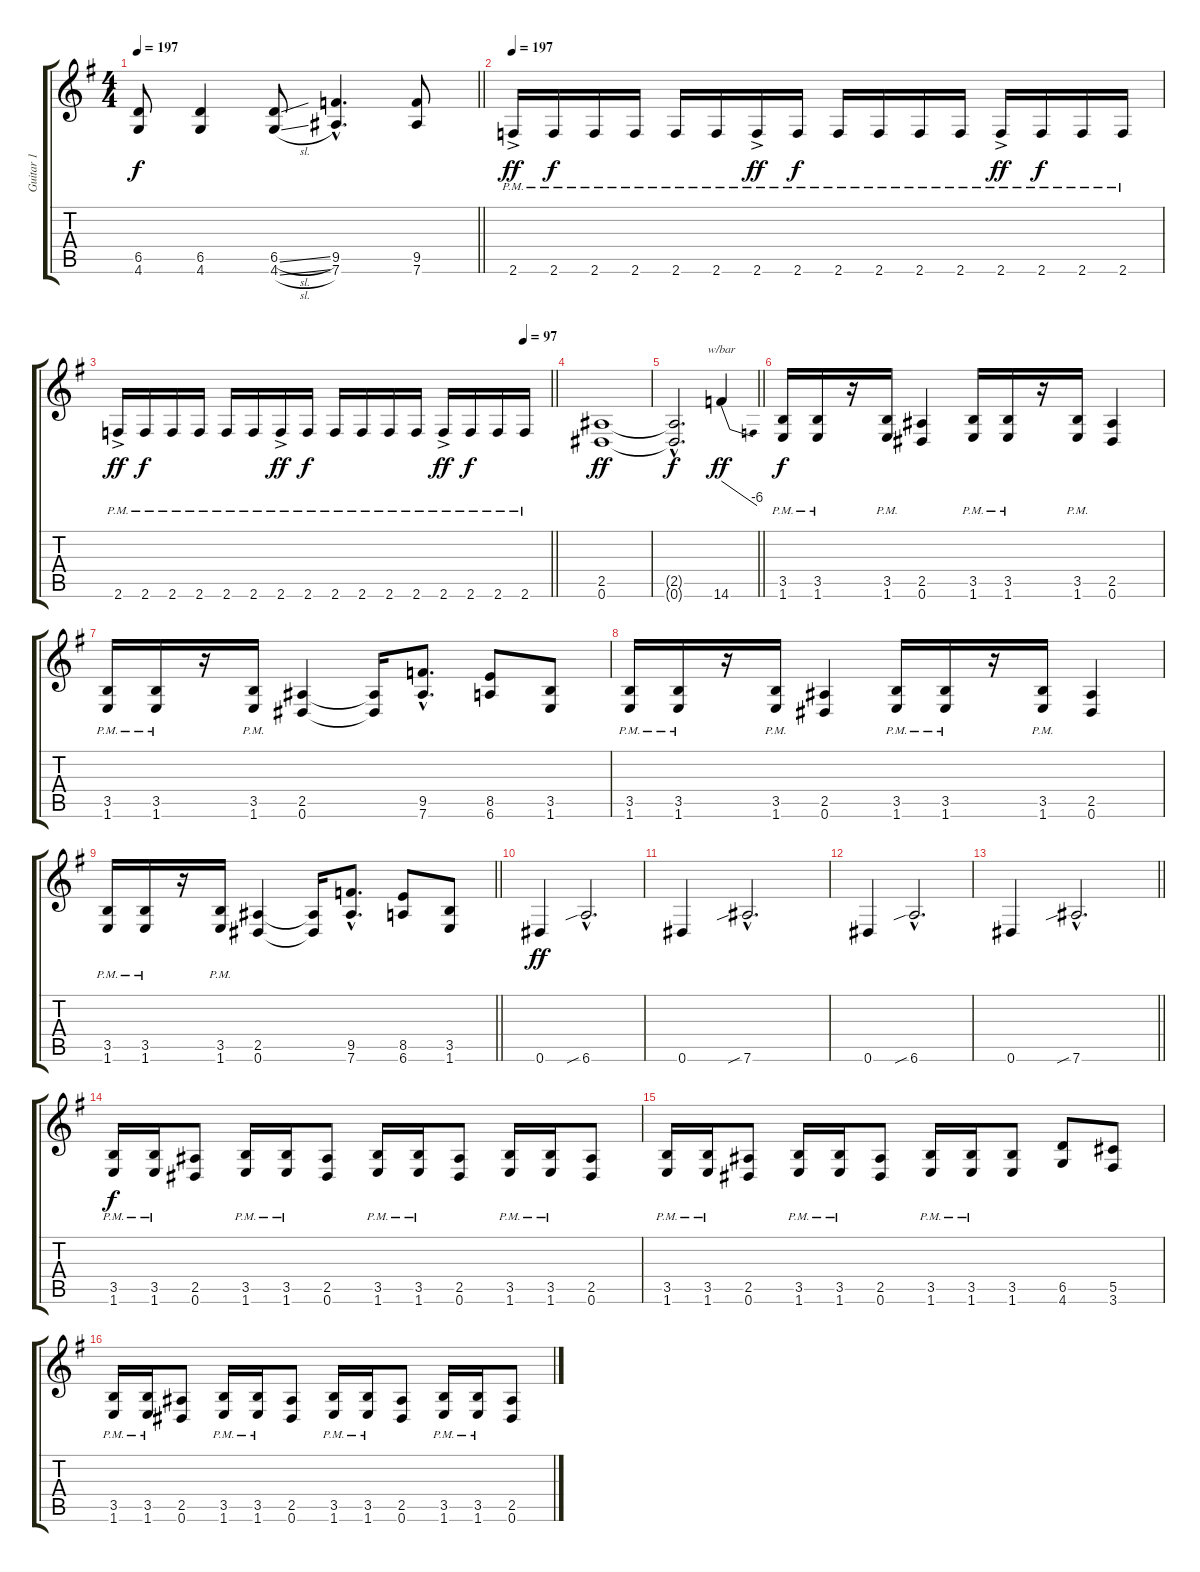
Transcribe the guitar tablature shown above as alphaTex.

\track ("Guitar 1" "Guitar 1") {instrument distortionguitar}
\staff {score tabs}
\tuning (Eb4 Bb3 Gb3 Db3 Ab2 Eb2) {hide}
\ts (4 4)
\tempo 197
\clef g2
\barLineRight lightlight
\ks eminor
(6.5 4.6).8{dy f} (6.5 4.6).4 (6.5{sl} 4.6{sl}).8 (9.5{hac} 7.6{hac}).4{d} (9.5 7.6).8 |
\tempo 197
2.6{ac pm}.16{dy ff} 2.6{pm}.16{dy f} 2.6{pm}.16 2.6{pm}.16 2.6{pm}.16 2.6{pm}.16 2.6{ac pm}.16{dy ff} 2.6{pm}.16{dy f} 2.6{pm}.16 2.6{pm}.16 2.6{pm}.16 2.6{pm}.16 2.6{ac pm}.16{dy ff} 2.6{pm}.16{dy f} 2.6{pm}.16 2.6{pm}.16 |
\tempo (97 0.9375)
\barLineRight lightlight
2.6{ac pm}.16{dy ff} 2.6{pm}.16{dy f} 2.6{pm}.16 2.6{pm}.16 2.6{pm}.16 2.6{pm}.16 2.6{ac pm}.16{dy ff} 2.6{pm}.16{dy f} 2.6{pm}.16 2.6{pm}.16 2.6{pm}.16 2.6{pm}.16 2.6{ac pm}.16{dy ff} 2.6{pm}.16{dy f} 2.6{pm}.16 2.6{pm}.16 |
(2.5 0.6).1{dy ff} |
\barLineRight lightlight
(2.5{hac t} 0.6{hac t}).2{d dy f} 14.6.4{tbe (dive default 0 0 60 -24) dy ff} |
(3.5{pm} 1.6{pm}).16{dy f} (3.5{pm} 1.6{pm}).16 r.16 (3.5{pm} 1.6{pm}).16 (2.5 0.6).4 (3.5{pm} 1.6{pm}).16 (3.5{pm} 1.6{pm}).16 r.16 (3.5{pm} 1.6{pm}).16 (2.5 0.6).4 |
(3.5{pm} 1.6{pm}).16 (3.5{pm} 1.6{pm}).16 r.16 (3.5{pm} 1.6{pm}).16 (2.5 0.6).4 (2.5{t} 0.6{t}).16 (9.5{hac} 7.6{hac}).8{d} (8.5 6.6).8 (3.5 1.6).8 |
(3.5{pm} 1.6{pm}).16 (3.5{pm} 1.6{pm}).16 r.16 (3.5{pm} 1.6{pm}).16 (2.5 0.6).4 (3.5{pm} 1.6{pm}).16 (3.5{pm} 1.6{pm}).16 r.16 (3.5{pm} 1.6{pm}).16 (2.5 0.6).4 |
\barLineRight lightlight
(3.5{pm} 1.6{pm}).16 (3.5{pm} 1.6{pm}).16 r.16 (3.5{pm} 1.6{pm}).16 (2.5 0.6).4 (2.5{t} 0.6{t}).16 (9.5{hac} 7.6{hac}).8{d} (8.5 6.6).8 (3.5 1.6).8 |
0.6.4{dy ff} 6.6{sib hac}.2{d} |
0.6.4 7.6{sib hac}.2{d} |
0.6.4 6.6{sib hac}.2{d} |
\barLineRight lightlight
0.6.4 7.6{sib hac}.2{d} |
(3.5{pm} 1.6{pm}).16{dy f} (3.5{pm} 1.6{pm}).16 (2.5 0.6).8 (3.5{pm} 1.6{pm}).16 (3.5{pm} 1.6{pm}).16 (2.5 0.6).8 (3.5{pm} 1.6{pm}).16 (3.5{pm} 1.6{pm}).16 (2.5 0.6).8 (3.5{pm} 1.6{pm}).16 (3.5{pm} 1.6{pm}).16 (2.5 0.6).8 |
(3.5{pm} 1.6{pm}).16 (3.5{pm} 1.6{pm}).16 (2.5 0.6).8 (3.5{pm} 1.6{pm}).16 (3.5{pm} 1.6{pm}).16 (2.5 0.6).8 (3.5{pm} 1.6{pm}).16 (3.5{pm} 1.6{pm}).16 (3.5 1.6).8 (6.5 4.6).8 (5.5 3.6).8 |
(3.5{pm} 1.6{pm}).16 (3.5{pm} 1.6{pm}).16 (2.5 0.6).8 (3.5{pm} 1.6{pm}).16 (3.5{pm} 1.6{pm}).16 (2.5 0.6).8 (3.5{pm} 1.6{pm}).16 (3.5{pm} 1.6{pm}).16 (2.5 0.6).8 (3.5{pm} 1.6{pm}).16 (3.5{pm} 1.6{pm}).16 (2.5 0.6).8
